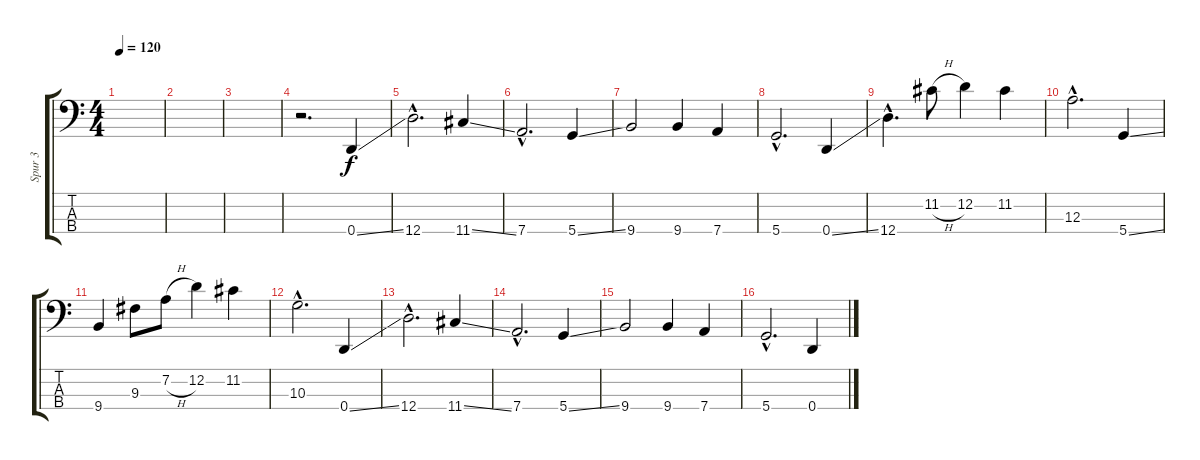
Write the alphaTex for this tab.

\track ("Spur 3" "Spur 3") {instrument electricbassfinger}
\staff {score tabs}
\tuning (G2 D2 A1 D1) {hide}
\ts (4 4)
\tempo 120
\clef f4
\ks c
|
|
|
r.2{d} 0.4{ss}.4 |
12.4{hac}.2{d} 11.4{ss}.4 |
7.4{hac}.2{d} 5.4{ss}.4 |
9.4.2 9.4.4 7.4.4 |
5.4{hac}.2{d} 0.4{ss}.4 |
12.4{hac}.4{d} 11.2{h}.8 12.2.4 11.2.4 |
12.3{hac}.2{d} 5.4{ss}.4 |
9.4.4 9.3.8 7.2{h}.8 12.2.4 11.2.4 |
10.3{hac}.2{d} 0.4{ss}.4 |
12.4{hac}.2{d} 11.4{ss}.4 |
7.4{hac}.2{d} 5.4{ss}.4 |
9.4.2 9.4.4 7.4.4 |
5.4{hac}.2{d} 0.4{ss}.4
